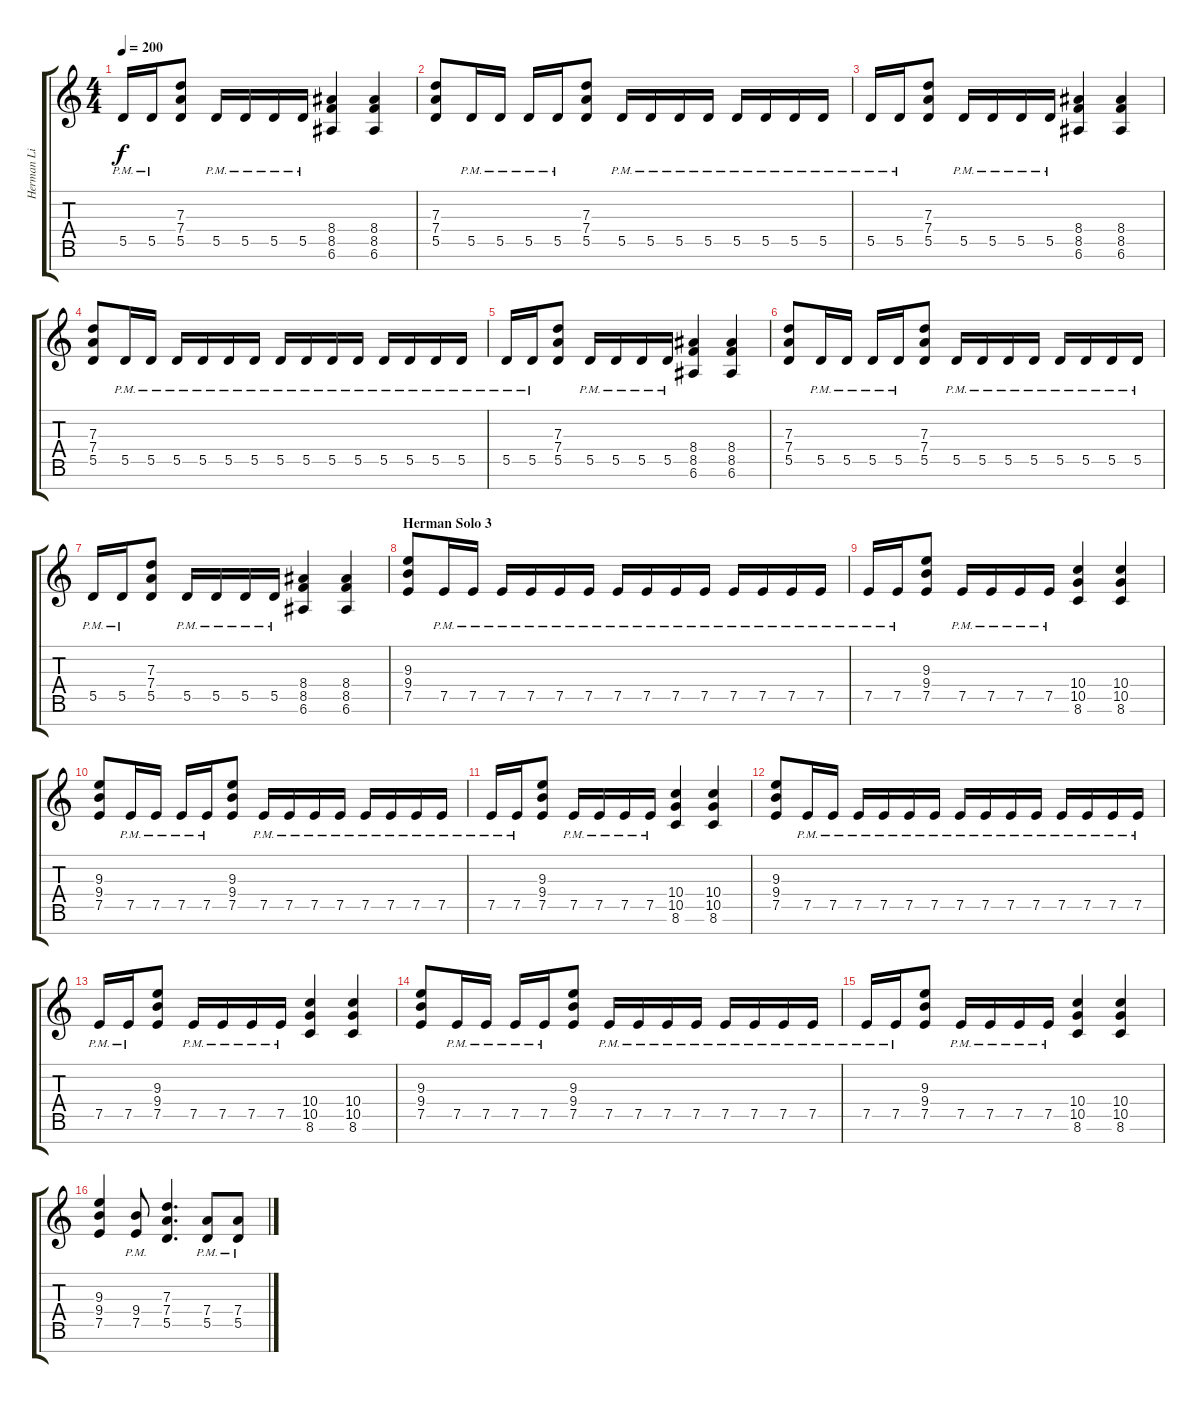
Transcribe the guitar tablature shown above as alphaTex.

\track ("Herman Li | Rhythm" "Herman Li ") {instrument distortionguitar}
\staff {score tabs}
\tuning (E4 B3 G3 D3 A2 E2 B1) {hide}
\ts (4 4)
\tempo 200
\clef g2
\ks c
5.5{pm}.16{dy f} 5.5{pm}.16 (7.3 7.4 5.5).8 5.5{pm}.16 5.5{pm}.16 5.5{pm}.16 5.5{pm}.16 (8.4 8.5 6.6).4 (8.4 8.5 6.6).4 |
(7.3 7.4 5.5).8 5.5{pm}.16 5.5{pm}.16 5.5{pm}.16 5.5{pm}.16 (7.3 7.4 5.5).8 5.5{pm}.16 5.5{pm}.16 5.5{pm}.16 5.5{pm}.16 5.5{pm}.16 5.5{pm}.16 5.5{pm}.16 5.5{pm}.16 |
5.5{pm}.16 5.5{pm}.16 (7.3 7.4 5.5).8 5.5{pm}.16 5.5{pm}.16 5.5{pm}.16 5.5{pm}.16 (8.4 8.5 6.6).4 (8.4 8.5 6.6).4 |
(7.3 7.4 5.5).8 5.5{pm}.16 5.5{pm}.16 5.5{pm}.16 5.5{pm}.16 5.5{pm}.16 5.5{pm}.16 5.5{pm}.16 5.5{pm}.16 5.5{pm}.16 5.5{pm}.16 5.5{pm}.16 5.5{pm}.16 5.5{pm}.16 5.5{pm}.16 |
5.5{pm}.16 5.5{pm}.16 (7.3 7.4 5.5).8 5.5{pm}.16 5.5{pm}.16 5.5{pm}.16 5.5{pm}.16 (8.4 8.5 6.6).4 (8.4 8.5 6.6).4 |
(7.3 7.4 5.5).8 5.5{pm}.16 5.5{pm}.16 5.5{pm}.16 5.5{pm}.16 (7.3 7.4 5.5).8 5.5{pm}.16 5.5{pm}.16 5.5{pm}.16 5.5{pm}.16 5.5{pm}.16 5.5{pm}.16 5.5{pm}.16 5.5{pm}.16 |
5.5{pm}.16 5.5{pm}.16 (7.3 7.4 5.5).8 5.5{pm}.16 5.5{pm}.16 5.5{pm}.16 5.5{pm}.16 (8.4 8.5 6.6).4 (8.4 8.5 6.6).4 |
\section ("" "Herman Solo 3")
(9.3 9.4 7.5).8 7.5{pm}.16 7.5{pm}.16 7.5{pm}.16 7.5{pm}.16 7.5{pm}.16 7.5{pm}.16 7.5{pm}.16 7.5{pm}.16 7.5{pm}.16 7.5{pm}.16 7.5{pm}.16 7.5{pm}.16 7.5{pm}.16 7.5{pm}.16 |
7.5{pm}.16 7.5{pm}.16 (9.3 9.4 7.5).8 7.5{pm}.16 7.5{pm}.16 7.5{pm}.16 7.5{pm}.16 (10.4 10.5 8.6).4 (10.4 10.5 8.6).4 |
(9.3 9.4 7.5).8 7.5{pm}.16 7.5{pm}.16 7.5{pm}.16 7.5{pm}.16 (9.3 9.4 7.5).8 7.5{pm}.16 7.5{pm}.16 7.5{pm}.16 7.5{pm}.16 7.5{pm}.16 7.5{pm}.16 7.5{pm}.16 7.5{pm}.16 |
7.5{pm}.16 7.5{pm}.16 (9.3 9.4 7.5).8 7.5{pm}.16 7.5{pm}.16 7.5{pm}.16 7.5{pm}.16 (10.4 10.5 8.6).4 (10.4 10.5 8.6).4 |
(9.3 9.4 7.5).8 7.5{pm}.16 7.5{pm}.16 7.5{pm}.16 7.5{pm}.16 7.5{pm}.16 7.5{pm}.16 7.5{pm}.16 7.5{pm}.16 7.5{pm}.16 7.5{pm}.16 7.5{pm}.16 7.5{pm}.16 7.5{pm}.16 7.5{pm}.16 |
7.5{pm}.16 7.5{pm}.16 (9.3 9.4 7.5).8 7.5{pm}.16 7.5{pm}.16 7.5{pm}.16 7.5{pm}.16 (10.4 10.5 8.6).4 (10.4 10.5 8.6).4 |
(9.3 9.4 7.5).8 7.5{pm}.16 7.5{pm}.16 7.5{pm}.16 7.5{pm}.16 (9.3 9.4 7.5).8 7.5{pm}.16 7.5{pm}.16 7.5{pm}.16 7.5{pm}.16 7.5{pm}.16 7.5{pm}.16 7.5{pm}.16 7.5{pm}.16 |
7.5{pm}.16 7.5{pm}.16 (9.3 9.4 7.5).8 7.5{pm}.16 7.5{pm}.16 7.5{pm}.16 7.5{pm}.16 (10.4 10.5 8.6).4 (10.4 10.5 8.6).4 |
(9.3 9.4 7.5).4 (9.4{pm} 7.5{pm}).8 (7.3 7.4 5.5).4{d} (7.4{pm} 5.5{pm}).8 (7.4{pm} 5.5{pm}).8
